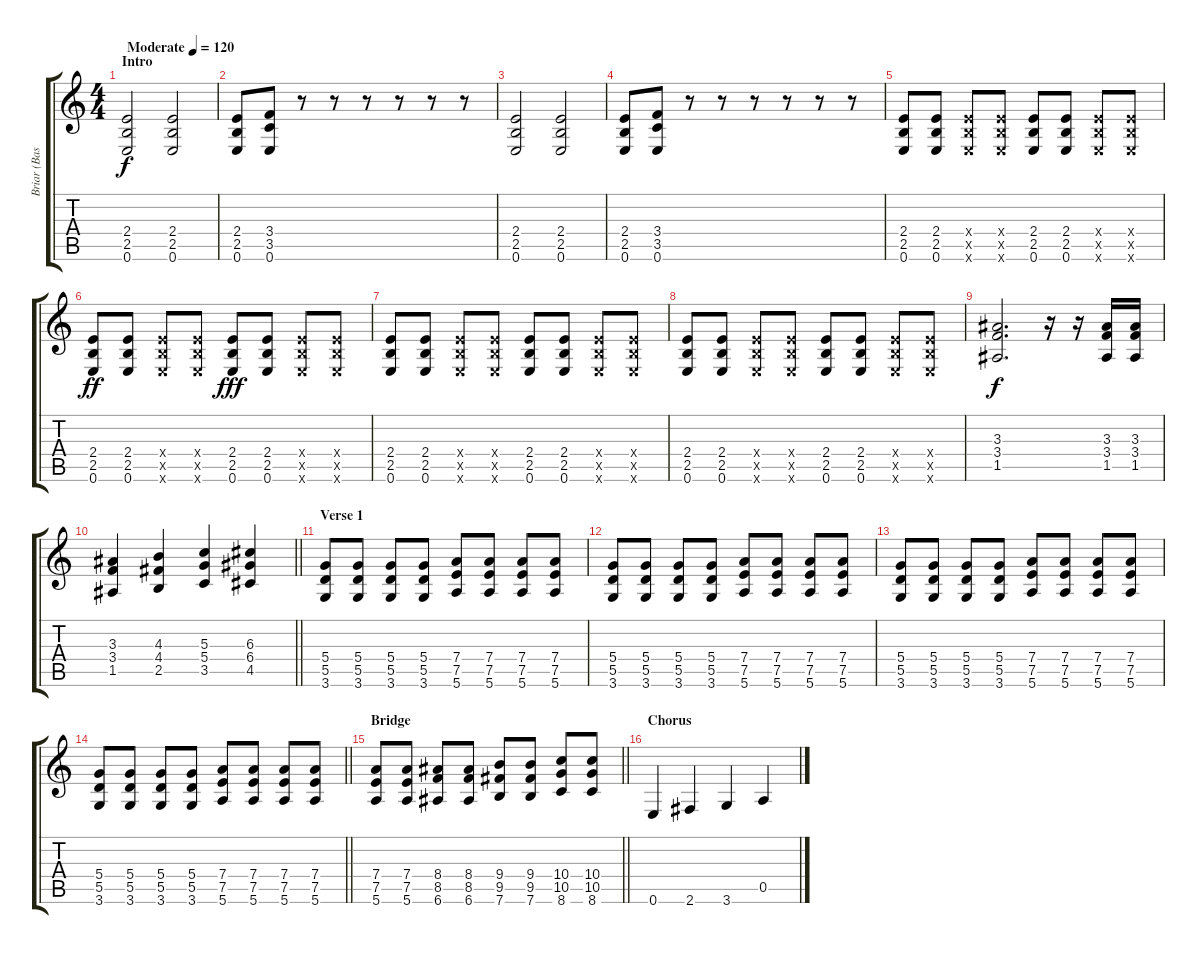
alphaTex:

\track ("Briar (Bass Rythem)" "Briar (Bas") {instrument distortionguitar}
\staff {score tabs}
\tuning (E4 B3 G3 D3 A2 E2) {hide}
\ts (4 4)
\section ("" "Intro")
\tempo (120 "Moderate")
\clef g2
\ks c
(2.4 2.5 0.6).2{dy f instrument distortionguitar} (2.4 2.5 0.6).2 |
(2.4 2.5 0.6).8 (3.4 3.5 0.6).8 r.8 r.8 r.8 r.8 r.8 r.8 |
(2.4 2.5 0.6).2 (2.4 2.5 0.6).2 |
(2.4 2.5 0.6).8 (3.4 3.5 0.6).8 r.8 r.8 r.8 r.8 r.8 r.8 |
(2.4 2.5 0.6).8 (2.4 2.5 0.6).8 (2.4{x} 2.5{x} 0.6{x}).8 (2.4{x} 2.5{x} 0.6{x}).8 (2.4 2.5 0.6).8 (2.4 2.5 0.6).8 (2.4{x} 2.5{x} 0.6{x}).8 (2.4{x} 2.5{x} 0.6{x}).8 |
(2.4 2.5 0.6).8{dy ff} (2.4 2.5 0.6).8 (2.4{x} 2.5{x} 0.6{x}).8 (2.4{x} 2.5{x} 0.6{x}).8 (2.4 2.5 0.6).8{dy fff} (2.4 2.5 0.6).8 (2.4{x} 2.5{x} 0.6{x}).8 (2.4{x} 2.5{x} 0.6{x}).8 |
(2.4 2.5 0.6).8 (2.4 2.5 0.6).8 (2.4{x} 2.5{x} 0.6{x}).8 (2.4{x} 2.5{x} 0.6{x}).8 (2.4 2.5 0.6).8 (2.4 2.5 0.6).8 (2.4{x} 2.5{x} 0.6{x}).8 (2.4{x} 2.5{x} 0.6{x}).8 |
(2.4 2.5 0.6).8 (2.4 2.5 0.6).8 (2.4{x} 2.5{x} 0.6{x}).8 (2.4{x} 2.5{x} 0.6{x}).8 (2.4 2.5 0.6).8 (2.4 2.5 0.6).8 (2.4{x} 2.5{x} 0.6{x}).8 (2.4{x} 2.5{x} 0.6{x}).8 |
(3.3 3.4 1.5).2{d dy f} r.16 r.16 (3.3 3.4 1.5).16 (3.3 3.4 1.5).16 |
\barLineRight lightlight
(3.3 3.4 1.5).4 (4.3 4.4 2.5).4 (5.3 5.4 3.5).4 (6.3 6.4 4.5).4 |
\section ("" "Verse 1")
(5.4 5.5 3.6).8 (5.4 5.5 3.6).8 (5.4 5.5 3.6).8 (5.4 5.5 3.6).8 (7.4 7.5 5.6).8 (7.4 7.5 5.6).8 (7.4 7.5 5.6).8 (7.4 7.5 5.6).8 |
(5.4 5.5 3.6).8 (5.4 5.5 3.6).8 (5.4 5.5 3.6).8 (5.4 5.5 3.6).8 (7.4 7.5 5.6).8 (7.4 7.5 5.6).8 (7.4 7.5 5.6).8 (7.4 7.5 5.6).8 |
(5.4 5.5 3.6).8 (5.4 5.5 3.6).8 (5.4 5.5 3.6).8 (5.4 5.5 3.6).8 (7.4 7.5 5.6).8 (7.4 7.5 5.6).8 (7.4 7.5 5.6).8 (7.4 7.5 5.6).8 |
\barLineRight lightlight
(5.4 5.5 3.6).8 (5.4 5.5 3.6).8 (5.4 5.5 3.6).8 (5.4 5.5 3.6).8 (7.4 7.5 5.6).8 (7.4 7.5 5.6).8 (7.4 7.5 5.6).8 (7.4 7.5 5.6).8 |
\section ("" "Bridge")
\barLineRight lightlight
(7.4 7.5 5.6).8 (7.4 7.5 5.6).8 (8.4 8.5 6.6).8 (8.4 8.5 6.6).8 (9.4 9.5 7.6).8 (9.4 9.5 7.6).8 (10.4 10.5 8.6).8 (10.4 10.5 8.6).8 |
\section ("" "Chorus")
0.6.4 2.6.4 3.6.4 0.5.4
